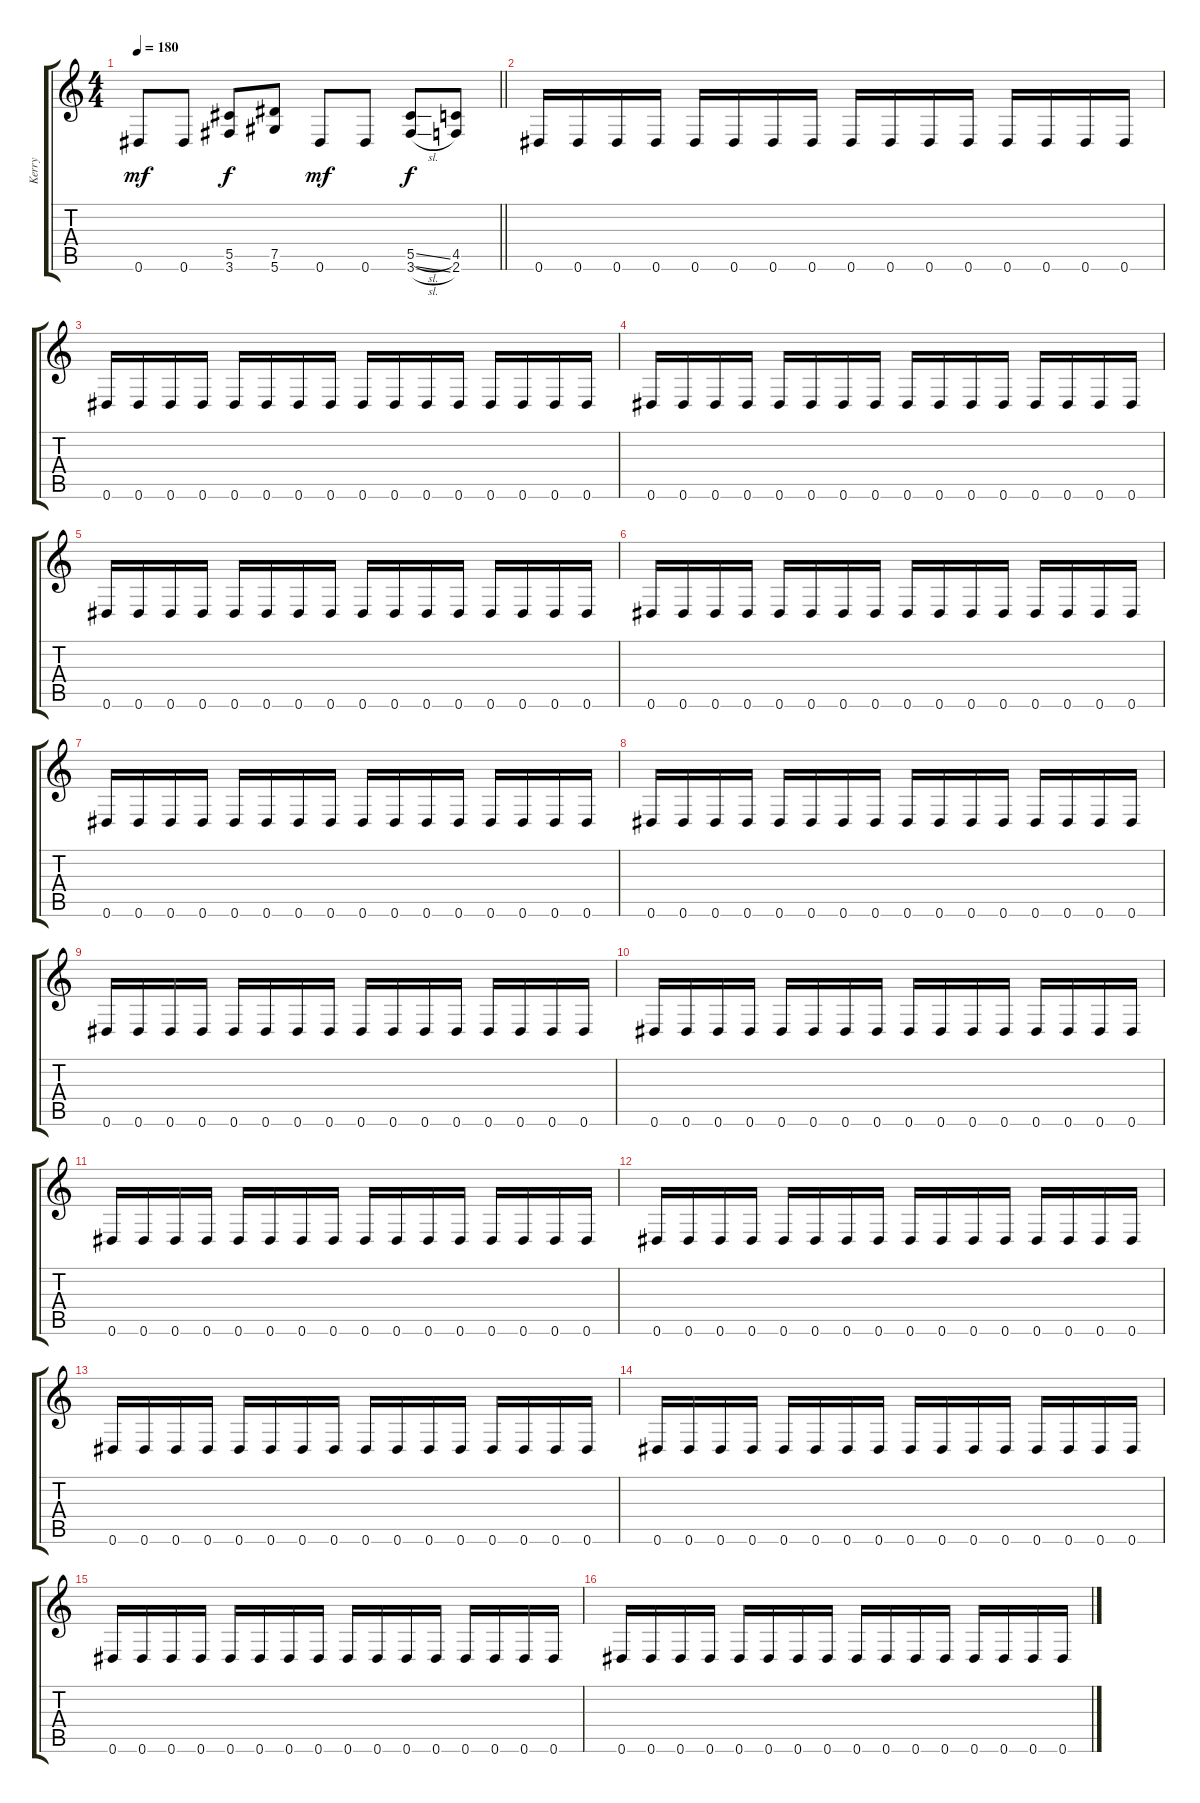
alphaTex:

\track ("Kerry" "Kerry") {instrument distortionguitar}
\staff {score tabs}
\tuning (Eb4 Bb3 Gb3 Db3 Ab2 Eb2) {hide}
\ts (4 4)
\tempo 180
\clef g2
\barLineRight lightlight
\ks c
0.6.8{dy mf} 0.6.8 (5.5 3.6).8{dy f} (7.5 5.6).8 0.6.8{dy mf} 0.6.8 (5.5{sl} 3.6{sl}).8{dy f} (4.5 2.6).8 |
0.6.16 0.6.16 0.6.16 0.6.16 0.6.16 0.6.16 0.6.16 0.6.16 0.6.16 0.6.16 0.6.16 0.6.16 0.6.16 0.6.16 0.6.16 0.6.16 |
0.6.16 0.6.16 0.6.16 0.6.16 0.6.16 0.6.16 0.6.16 0.6.16 0.6.16 0.6.16 0.6.16 0.6.16 0.6.16 0.6.16 0.6.16 0.6.16 |
0.6.16 0.6.16 0.6.16 0.6.16 0.6.16 0.6.16 0.6.16 0.6.16 0.6.16 0.6.16 0.6.16 0.6.16 0.6.16 0.6.16 0.6.16 0.6.16 |
0.6.16 0.6.16 0.6.16 0.6.16 0.6.16 0.6.16 0.6.16 0.6.16 0.6.16 0.6.16 0.6.16 0.6.16 0.6.16 0.6.16 0.6.16 0.6.16 |
0.6.16 0.6.16 0.6.16 0.6.16 0.6.16 0.6.16 0.6.16 0.6.16 0.6.16 0.6.16 0.6.16 0.6.16 0.6.16 0.6.16 0.6.16 0.6.16 |
0.6.16 0.6.16 0.6.16 0.6.16 0.6.16 0.6.16 0.6.16 0.6.16 0.6.16 0.6.16 0.6.16 0.6.16 0.6.16 0.6.16 0.6.16 0.6.16 |
0.6.16 0.6.16 0.6.16 0.6.16 0.6.16 0.6.16 0.6.16 0.6.16 0.6.16 0.6.16 0.6.16 0.6.16 0.6.16 0.6.16 0.6.16 0.6.16 |
0.6.16 0.6.16 0.6.16 0.6.16 0.6.16 0.6.16 0.6.16 0.6.16 0.6.16 0.6.16 0.6.16 0.6.16 0.6.16 0.6.16 0.6.16 0.6.16 |
0.6.16 0.6.16 0.6.16 0.6.16 0.6.16 0.6.16 0.6.16 0.6.16 0.6.16 0.6.16 0.6.16 0.6.16 0.6.16 0.6.16 0.6.16 0.6.16 |
0.6.16 0.6.16 0.6.16 0.6.16 0.6.16 0.6.16 0.6.16 0.6.16 0.6.16 0.6.16 0.6.16 0.6.16 0.6.16 0.6.16 0.6.16 0.6.16 |
0.6.16 0.6.16 0.6.16 0.6.16 0.6.16 0.6.16 0.6.16 0.6.16 0.6.16 0.6.16 0.6.16 0.6.16 0.6.16 0.6.16 0.6.16 0.6.16 |
0.6.16 0.6.16 0.6.16 0.6.16 0.6.16 0.6.16 0.6.16 0.6.16 0.6.16 0.6.16 0.6.16 0.6.16 0.6.16 0.6.16 0.6.16 0.6.16 |
0.6.16 0.6.16 0.6.16 0.6.16 0.6.16 0.6.16 0.6.16 0.6.16 0.6.16 0.6.16 0.6.16 0.6.16 0.6.16 0.6.16 0.6.16 0.6.16 |
0.6.16 0.6.16 0.6.16 0.6.16 0.6.16 0.6.16 0.6.16 0.6.16 0.6.16 0.6.16 0.6.16 0.6.16 0.6.16 0.6.16 0.6.16 0.6.16 |
0.6.16 0.6.16 0.6.16 0.6.16 0.6.16 0.6.16 0.6.16 0.6.16 0.6.16 0.6.16 0.6.16 0.6.16 0.6.16 0.6.16 0.6.16 0.6.16
